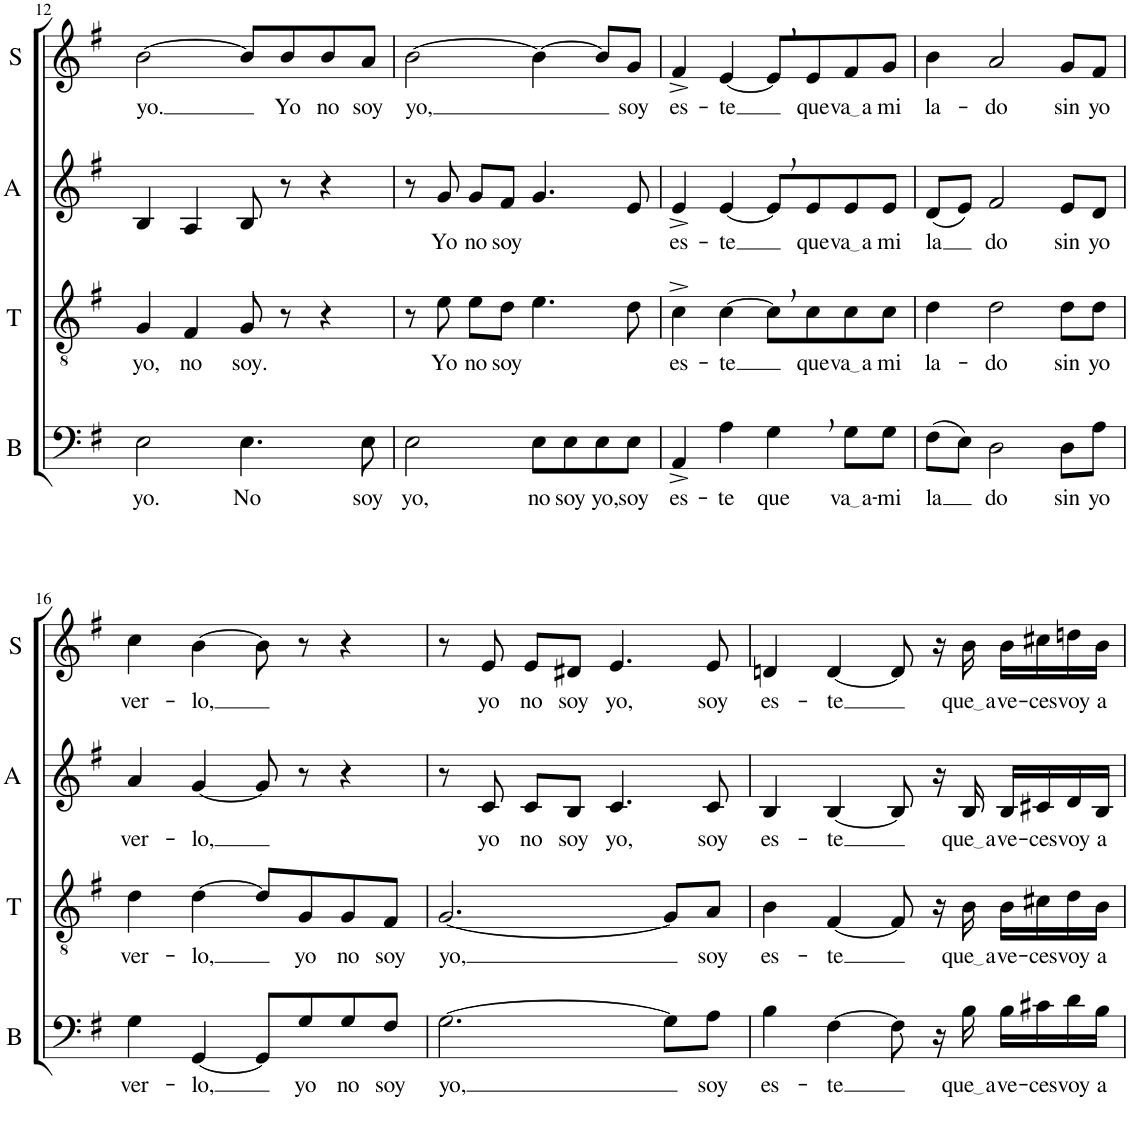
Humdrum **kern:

**kern	**text	**kern	**text	**kern	**text	**kern	**text
*part4	*part4	*part3	*part3	*part2	*part2	*part1	*part1
*staff4	*staff4	*staff3	*staff3	*staff2	*staff2	*staff1	*staff1
*I"B	*	*I"T	*	*I"A	*	*I"S	*
*I'B	*	*I'T	*	*I'A	*	*I'S	*
!!LO:PB:g=z
*clefF4	*	*clefGv2	*	*clefG2	*	*clefG2	*
*Trd7c12	*	*	*	*	*	*	*
*k[f#]	*	*k[f#]	*	*k[f#]	*	*k[f#]	*
*M4/4	*	*M4/4	*	*M4/4	*	*M4/4	*
*met(c)	*	*met(c)	*	*met(c)	*	*met(c)	*
=12	=12	=12	=12	=12	=12	=12	=12
!	!LO:LY:b	!	!LO:LY:b	!	!	!	!LO:LY:b
2E\	yo.	4G/	yo,	4B/	.	[2b\	yo.
!	!	!	!LO:LY:b	!	!	!	!
.	.	4F#/	no	4A/	.	.	.
!	!LO:LY:b	!	!LO:LY:b	!	!	!	!
4.E\	No	8G/	soy.	8B/	.	8b/L]	.
!	!	!	!	!	!	!	!LO:LY:b
.	.	8r	.	8r	.	8b/	Yo
!	!	!	!	!	!	!	!LO:LY:b
.	.	4r	.	4r	.	8b/	no
!	!LO:LY:b	!	!	!	!	!	!LO:LY:b
8E\	soy	.	.	.	.	8a/J	soy
=13	=13	=13	=13	=13	=13	=13	=13
!	!LO:LY:b	!	!	!	!	!	!LO:LY:b
2E\	yo,	8r	.	8r	.	[2b\	yo,
!	!	!	!LO:LY:b	!	!LO:LY:b	!	!
.	.	8e\	Yo	8g/	Yo	.	.
!	!	!	!LO:LY:b	!	!LO:LY:b	!	!
.	.	8e\L	no	8g/L	no	.	.
!	!	!	!LO:LY:b	!	!LO:LY:b	!	!
.	.	8d\J	soy	8f#/J	soy	.	.
!	!LO:LY:b	!	!	!	!	!	!
8E\L	no	4.e\	.	4.g/	.	4b\_	.
!	!LO:LY:b	!	!	!	!	!	!
8E\	soy	.	.	.	.	.	.
!	!LO:LY:b	!	!	!	!	!	!
8E\	yo,	.	.	.	.	8b/L]	.
!	!LO:LY:b	!	!	!	!	!	!LO:LY:b
8E\J	soy	8d\	.	8e/	.	8g/J	soy
=14	=14	=14	=14	=14	=14	=14	=14
!	!LO:LY:b	!	!LO:LY:b	!	!LO:LY:b	!	!LO:LY:b
4AA^/	es-	4c^\	es-	4e^/	es-	4f#^/	es-
!	!LO:LY:b	!	!LO:LY:b	!	!LO:LY:b	!	!LO:LY:b
4A\	-te	[4c\	-te	[4e/	-te	[4e/	-te
!	!LO:LY:b	!	!	!	!	!	!
4G,\	que	8c,\L]	.	8e,/L]	.	8e,/L]	.
!	!	!	!LO:LY:b	!	!LO:LY:b	!	!LO:LY:b
.	.	8c\	que	8e/	que	8e/	que
!	!LO:LY:b	!	!LO:LY:b	!	!LO:LY:b	!	!LO:LY:b
8G\L	va a	8c\	va a	8e/	va a	8f#/	va a
!	!LO:LY:b	!	!LO:LY:b	!	!LO:LY:b	!	!LO:LY:b
8G\J	-mi	8c\J	mi	8e/J	mi	8g/J	mi
=15	=15	=15	=15	=15	=15	=15	=15
!	!LO:LY:b	!	!LO:LY:b	!	!LO:LY:b	!	!LO:LY:b
(8F#\L	la	4d\	la-	(8d/L	-la	4b\	la-
8E\J)	.	.	.	8e/J)	.	.	.
!	!LO:LY:b	!	!LO:LY:b	!	!LO:LY:b	!	!LO:LY:b
2D\	do	2d\	-do	2f#/	do	2a/	-do
!	!LO:LY:b	!	!LO:LY:b	!	!LO:LY:b	!	!LO:LY:b
8D\L	sin	8d\L	sin	8e/L	sin	8g/L	sin
!	!LO:LY:b	!	!LO:LY:b	!	!LO:LY:b	!	!LO:LY:b
8A\J	yo	8d\J	yo	8d/J	yo	8f#/J	yo
!!LO:LB:g=z
=16	=16	=16	=16	=16	=16	=16	=16
!	!LO:LY:b	!	!LO:LY:b	!	!LO:LY:b	!	!LO:LY:b
4G\	ver-	4d\	ver-	4a/	ver-	4cc\	ver-
!	!LO:LY:b	!	!LO:LY:b	!	!LO:LY:b	!	!LO:LY:b
[4GG/	-lo,	[4d\	-lo,	[4g/	-lo,	[4b\	-lo,
8GG/L]	.	8d/L]	.	8g/]	.	8b\]	.
!	!LO:LY:b	!	!LO:LY:b	!	!	!	!
8G/	yo	8G/	yo	8r	.	8r	.
!	!LO:LY:b	!	!LO:LY:b	!	!	!	!
8G/	no	8G/	no	4r	.	4r	.
!	!LO:LY:b	!	!LO:LY:b	!	!	!	!
8F#/J	soy	8F#/J	soy	.	.	.	.
=17	=17	=17	=17	=17	=17	=17	=17
!	!LO:LY:b	!	!LO:LY:b	!	!	!	!
[2.G\	yo,	[2.G/	yo,	8r	.	8r	.
!	!	!	!	!	!LO:LY:b	!	!LO:LY:b
.	.	.	.	8c/	yo	8e/	yo
!	!	!	!	!	!LO:LY:b	!	!LO:LY:b
.	.	.	.	8c/L	no	8e/L	no
!	!	!	!	!	!LO:LY:b	!	!LO:LY:b
.	.	.	.	8B/J	soy	8d#X/J	soy
!	!	!	!	!	!LO:LY:b	!	!LO:LY:b
.	.	.	.	4.c/	yo,	4.e/	yo,
8G\L]	.	8G/L]	.	.	.	.	.
!	!LO:LY:b	!	!LO:LY:b	!	!LO:LY:b	!	!LO:LY:b
8A\J	soy	8A/J	soy	8c/	soy	8e/	soy
=18	=18	=18	=18	=18	=18	=18	=18
!	!LO:LY:b	!	!LO:LY:b	!	!LO:LY:b	!	!LO:LY:b
4B\	es-	4B\	es-	4B/	es-	4dn/	es-
!	!LO:LY:b	!	!LO:LY:b	!	!LO:LY:b	!	!LO:LY:b
[4F#\	-te	[4F#/	-te	[4B/	-te	[4d/	-te
8F#\]	.	8F#/]	.	8B/]	.	8d/]	.
16r	.	16r	.	16r	.	16r	.
!	!LO:LY:b	!	!LO:LY:b	!	!LO:LY:b	!	!LO:LY:b
16B\	que a	16B\	que a	16B/	que a	16b\	que a
!	!LO:LY:b	!	!LO:LY:b	!	!LO:LY:b	!	!LO:LY:b
16B\LL	ve-	16B\LL	ve-	16B/LL	ve-	16b\LL	ve-
!	!LO:LY:b	!	!LO:LY:b	!	!LO:LY:b	!	!LO:LY:b
16c#X\	-ces	16c#X\	-ces	16c#X/	-ces	16cc#X\	-ces
!	!LO:LY:b	!	!LO:LY:b	!	!LO:LY:b	!	!LO:LY:b
16d\	voy	16d\	voy	16d/	voy	16ddn\	voy
!	!LO:LY:b	!	!LO:LY:b	!	!LO:LY:b	!	!LO:LY:b
16B\JJ	a	16B\JJ	a	16B/JJ	a	16b\JJ	a
=	=	=	=	=	=	=	=
*-	*-	*-	*-	*-	*-	*-	*-
